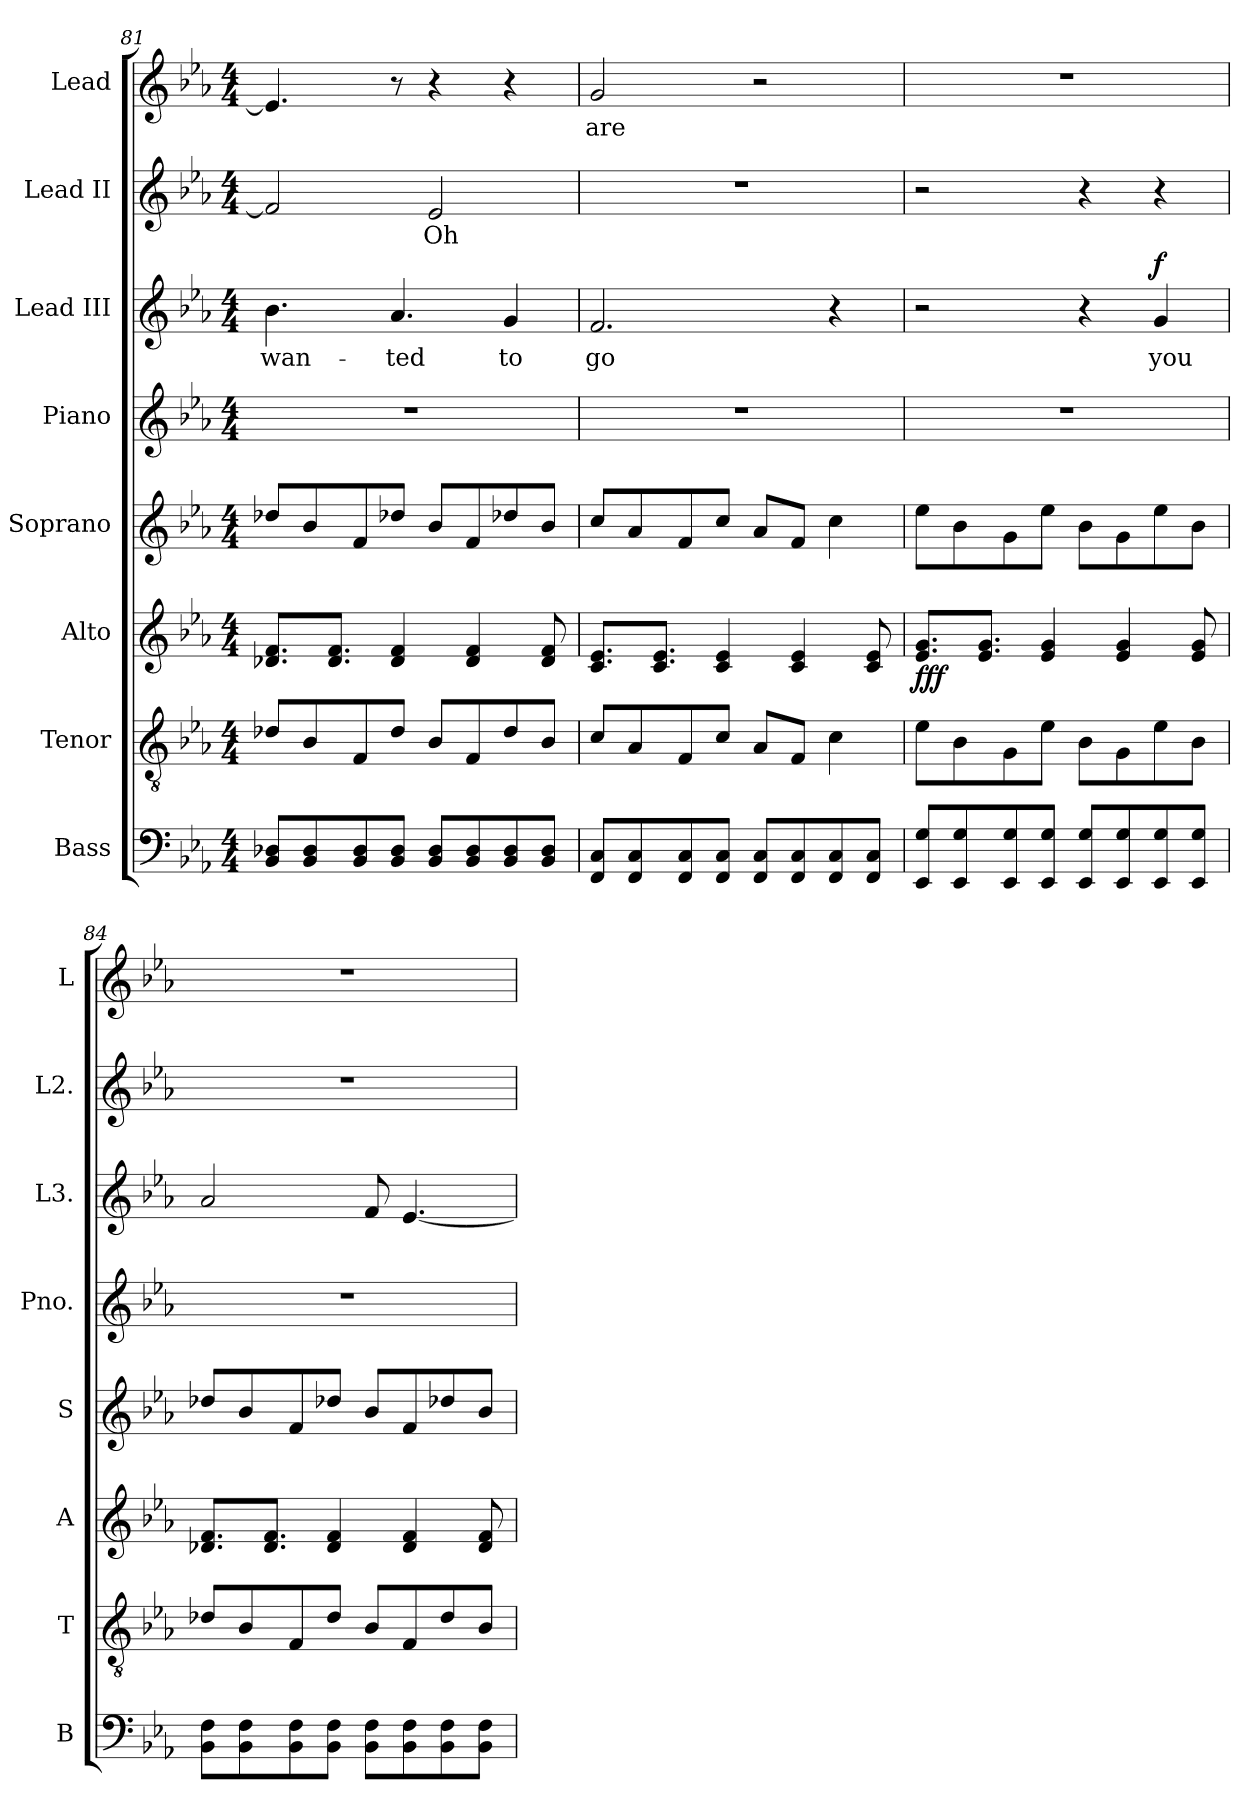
**kern	**dynam	**kern	**dynam	**kern	**dynam	**kern	**dynam	**kern	**kern	**text	**dynam	**kern	**text	**kern	**text
*part8	*part8	*part7	*part7	*part6	*part6	*part5	*part5	*part4	*part3	*part3	*part3	*part2	*part2	*part1	*part1
*staff8	*staff8	*staff7	*staff7	*staff6	*staff6	*staff5	*staff5	*staff4	*staff3	*staff3	*staff3	*staff2	*staff2	*staff1	*staff1
*I"Bass	*	*I"Tenor	*	*I"Alto	*	*I"Soprano	*	*I"Piano	*I"Lead III	*	*	*I"Lead II	*	*I"Lead	*
*I'B	*	*I'T	*	*I'A	*	*I'S	*	*I'Pno.	*I'L3.	*	*	*I'L2.	*	*I'L	*
*clefF4	*	*clefGv2	*	*clefG2	*	*clefG2	*	*clefG2	*clefG2	*	*	*clefG2	*	*clefG2	*
*k[b-e-a-]	*	*k[b-e-a-]	*	*k[b-e-a-]	*	*k[b-e-a-]	*	*k[b-e-a-]	*k[b-e-a-]	*	*	*k[b-e-a-]	*	*k[b-e-a-]	*
*M4/4	*	*M4/4	*	*M4/4	*	*M4/4	*	*M4/4	*M4/4	*	*	*M4/4	*	*M4/4	*
=81	=81	=81	=81	=81	=81	=81	=81	=81	=81	=81	=81	=81	=81	=81	=81
!	!	!	!	!	!	!	!	!	!	!LO:LY:b	!	!	!	!	!
8BB-/ 8D-X/L	.	8d-X/L	.	8.d-X/ 8.f/L	.	8dd-X/L	.	1r	4.b-\	wan-	.	2f/]	.	4.e-/]	.
8BB-/ 8D-/	.	8B-/	.	.	.	8b-/	.	.	.	.	.	.	.	.	.
.	.	.	.	8.d-/ 8.f/J	.	.	.	.	.	.	.	.	.	.	.
8BB-/ 8D-/	.	8F/	.	.	.	8f/	.	.	.	.	.	.	.	.	.
!	!	!	!	!	!	!	!	!	!	!LO:LY:b	!	!	!	!	!
8BB-/ 8D-/J	.	8d-/J	.	4d-/ 4f/	.	8dd-X/J	.	.	4.a-/	-ted	.	.	.	8r	.
!	!	!	!	!	!	!	!	!	!	!	!	!	!LO:LY:b	!	!
8BB-/ 8D-/L	.	8B-/L	.	.	.	8b-/L	.	.	.	.	.	2e-/	Oh	4r	.
8BB-/ 8D-/	.	8F/	.	4d-/ 4f/	.	8f/	.	.	.	.	.	.	.	.	.
!	!	!	!	!	!	!	!	!	!	!LO:LY:b	!	!	!	!	!
8BB-/ 8D-/	.	8d-/	.	.	.	8dd-X/	.	.	4g/	to	.	.	.	4r	.
8BB-/ 8D-/J	.	8B-/J	.	8d-/ 8f/	.	8b-/J	.	.	.	.	.	.	.	.	.
!!LO:PB:g=z
=82	=82	=82	=82	=82	=82	=82	=82	=82	=82	=82	=82	=82	=82	=82	=82
!	!	!	!	!	!	!	!	!	!	!LO:LY:b	!	!	!	!	!LO:LY:b
8FF/ 8C/L	.	8c/L	.	8.c/ 8.e-/L	.	8cc/L	.	1r	2.f/	go	.	1r	.	2g/	are
8FF/ 8C/	.	8A-/	.	.	.	8a-/	.	.	.	.	.	.	.	.	.
.	.	.	.	8.c/ 8.e-/J	.	.	.	.	.	.	.	.	.	.	.
8FF/ 8C/	.	8F/	.	.	.	8f/	.	.	.	.	.	.	.	.	.
8FF/ 8C/J	.	8c/J	.	4c/ 4e-/	.	8cc/J	.	.	.	.	.	.	.	.	.
8FF/ 8C/L	.	8A-/L	.	.	.	8a-/L	.	.	.	.	.	.	.	2r	.
8FF/ 8C/	.	8F/J	.	4c/ 4e-/	.	8f/J	.	.	.	.	.	.	.	.	.
8FF/ 8C/	.	4c\	.	.	.	4cc\	.	.	4r	.	.	.	.	.	.
8FF/ 8C/J	.	.	.	8c/ 8e-/	.	.	.	.	.	.	.	.	.	.	.
=83	=83	=83	=83	=83	=83	=83	=83	=83	=83	=83	=83	=83	=83	=83	=83
!	!LO:DY:b	!	!	!	!	!	!	!	!	!	!	!	!	!	!
!	!LO:DY:n=1:b	!	!	!	!	!	!	!	!	!	!	!	!	!	!
!	!LO:DY:n=2:a	!	!LO:DY:b	!	!	!	!	!	!	!	!	!	!	!	!
!	!	!	!LO:DY:n=1:a	!	!LO:DY:b	!	!	!	!	!	!	!	!	!	!
!	!	!	!	!	!LO:DY:n=1:b	!	!	!	!	!	!	!	!	!	!
!	!	!	!	!	!LO:DY:n=2:b	!	!LO:DY:b	!	!	!	!	!	!	!	!
!	!	!	!	!	!	!	!LO:DY:n=1:a	!	!	!	!	!	!	!	!
8EE-/ 8G/L	f f mp	8e-\L	f mp	8.e-/ 8.g/L	f f f	8ee-\L	f mp	1r	2r	.	.	2r	.	1r	.
8EE-/ 8G/	.	8B-\	.	.	.	8b-\	.	.	.	.	.	.	.	.	.
.	.	.	.	8.e-/ 8.g/J	.	.	.	.	.	.	.	.	.	.	.
8EE-/ 8G/	.	8G\	.	.	.	8g\	.	.	.	.	.	.	.	.	.
8EE-/ 8G/J	.	8e-\J	.	4e-/ 4g/	.	8ee-\J	.	.	.	.	.	.	.	.	.
8EE-/ 8G/L	.	8B-\L	.	.	.	8b-\L	.	.	4r	.	.	4r	.	.	.
8EE-/ 8G/	.	8G\	.	4e-/ 4g/	.	8g\	.	.	.	.	.	.	.	.	.
!	!	!	!	!	!	!	!	!	!	!LO:LY:b	!LO:DY:a	!	!	!	!
8EE-/ 8G/	.	8e-\	.	.	.	8ee-\	.	.	4g/	you	f	4r	.	.	.
8EE-/ 8G/J	.	8B-\J	.	8e-/ 8g/	.	8b-\J	.	.	.	.	.	.	.	.	.
=84	=84	=84	=84	=84	=84	=84	=84	=84	=84	=84	=84	=84	=84	=84	=84
8BB-\ 8F\L	.	8d-X/L	.	8.d-X/ 8.f/L	.	8dd-X/L	.	1r	2a-/	.	.	1r	.	1r	.
8BB-\ 8F\	.	8B-/	.	.	.	8b-/	.	.	.	.	.	.	.	.	.
.	.	.	.	8.d-/ 8.f/J	.	.	.	.	.	.	.	.	.	.	.
8BB-\ 8F\	.	8F/	.	.	.	8f/	.	.	.	.	.	.	.	.	.
8BB-\ 8F\J	.	8d-/J	.	4d-/ 4f/	.	8dd-X/J	.	.	.	.	.	.	.	.	.
8BB-\ 8F\L	.	8B-/L	.	.	.	8b-/L	.	.	8f/	.	.	.	.	.	.
8BB-\ 8F\	.	8F/	.	4d-/ 4f/	.	8f/	.	.	[4.e-/	.	.	.	.	.	.
8BB-\ 8F\	.	8d-/	.	.	.	8dd-X/	.	.	.	.	.	.	.	.	.
8BB-\ 8F\J	.	8B-/J	.	8d-/ 8f/	.	8b-/J	.	.	.	.	.	.	.	.	.
=	=	=	=	=	=	=	=	=	=	=	=	=	=	=	=
*-	*-	*-	*-	*-	*-	*-	*-	*-	*-	*-	*-	*-	*-	*-	*-
